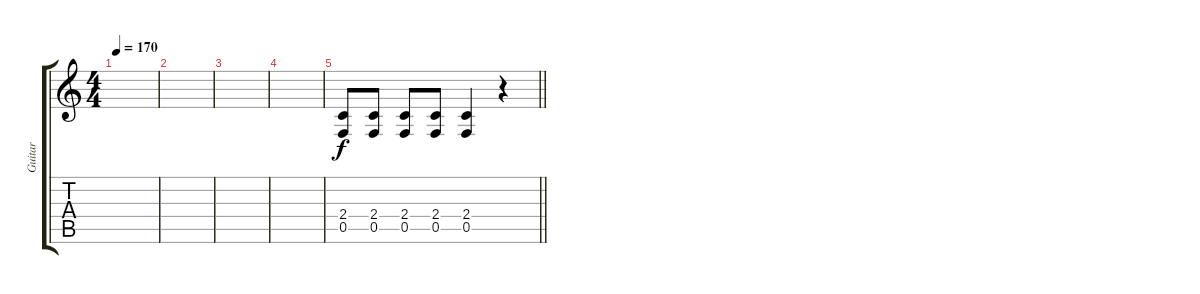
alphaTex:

\track ("Guitar" "Guitar") {instrument distortionguitar}
\staff {score tabs}
\tuning (C4 G3 Eb3 Bb2 F2 C2) {hide}
\ts (4 4)
\tempo 170
\clef g2
\ks c
|
|
|
|
\barLineRight lightlight
(2.4 0.5).8 (2.4 0.5).8 (2.4 0.5).8 (2.4 0.5).8 (2.4 0.5).4 r.4
